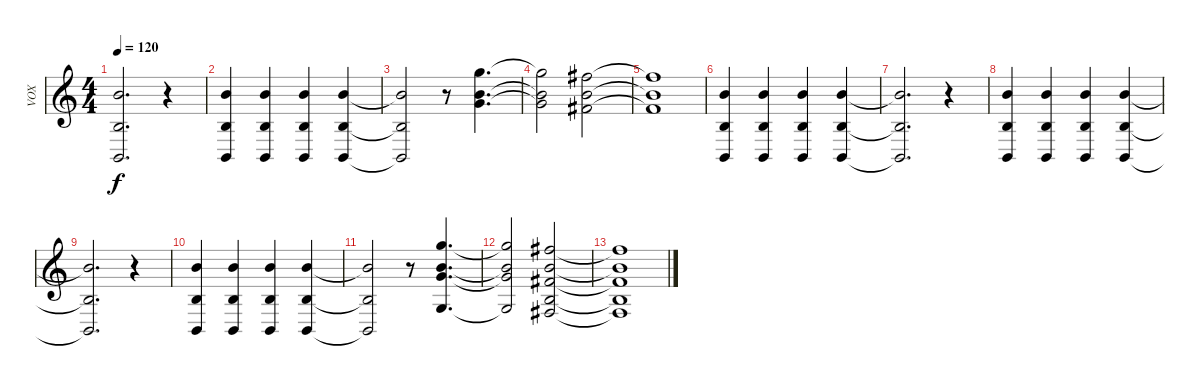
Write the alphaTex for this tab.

\track ("VOX" "VOX") {instrument acousticgrandpiano}
\staff {score}
\tuning (Db5 Ab4 E4 B3 Gb3 B2) {hide}
\ts (4 4)
\tempo 120
\clef g2
\ks c
(7.3{t} 5.5{t} 0.6{t}).2{d dy f} r.4 |
(7.3 5.5 0.6).4 (7.3 5.5 0.6).4 (7.3 5.5 0.6).4 (7.3 5.5 0.6).4 |
(7.3{t} 5.5{t} 0.6{t}).2 r.8 (11.2 7.3 8.4).4{d} |
(11.2{t} 7.3{t} 8.4{t}).2 (10.2 7.3 7.4).2 |
(10.2{t} 7.3{t} 7.4{t}).1 |
(7.3 5.5 0.6).4 (7.3 5.5 0.6).4 (7.3 5.5 0.6).4 (7.3 5.5 0.6).4 |
(7.3{t} 5.5{t} 0.6{t}).2{d} r.4 |
(7.3 5.5 0.6).4 (7.3 5.5 0.6).4 (7.3 5.5 0.6).4 (7.3 5.5 0.6).4 |
(7.3{t} 5.5{t} 0.6{t}).2{d} r.4 |
(7.3 5.5 0.6).4 (7.3 5.5 0.6).4 (7.3 5.5 0.6).4 (7.3 5.5 0.6).4 |
(7.3{t} 5.5{t} 0.6{t}).2 r.8 (11.2 7.3 8.4 8.6).4{d} |
(11.2{t} 7.3{t} 8.4{t} 8.6{t}).2 (10.2 7.3 7.4 5.5 7.6).2 |
(10.2{t} 7.3{t} 7.4{t} 5.5{t} 7.6{t}).1
